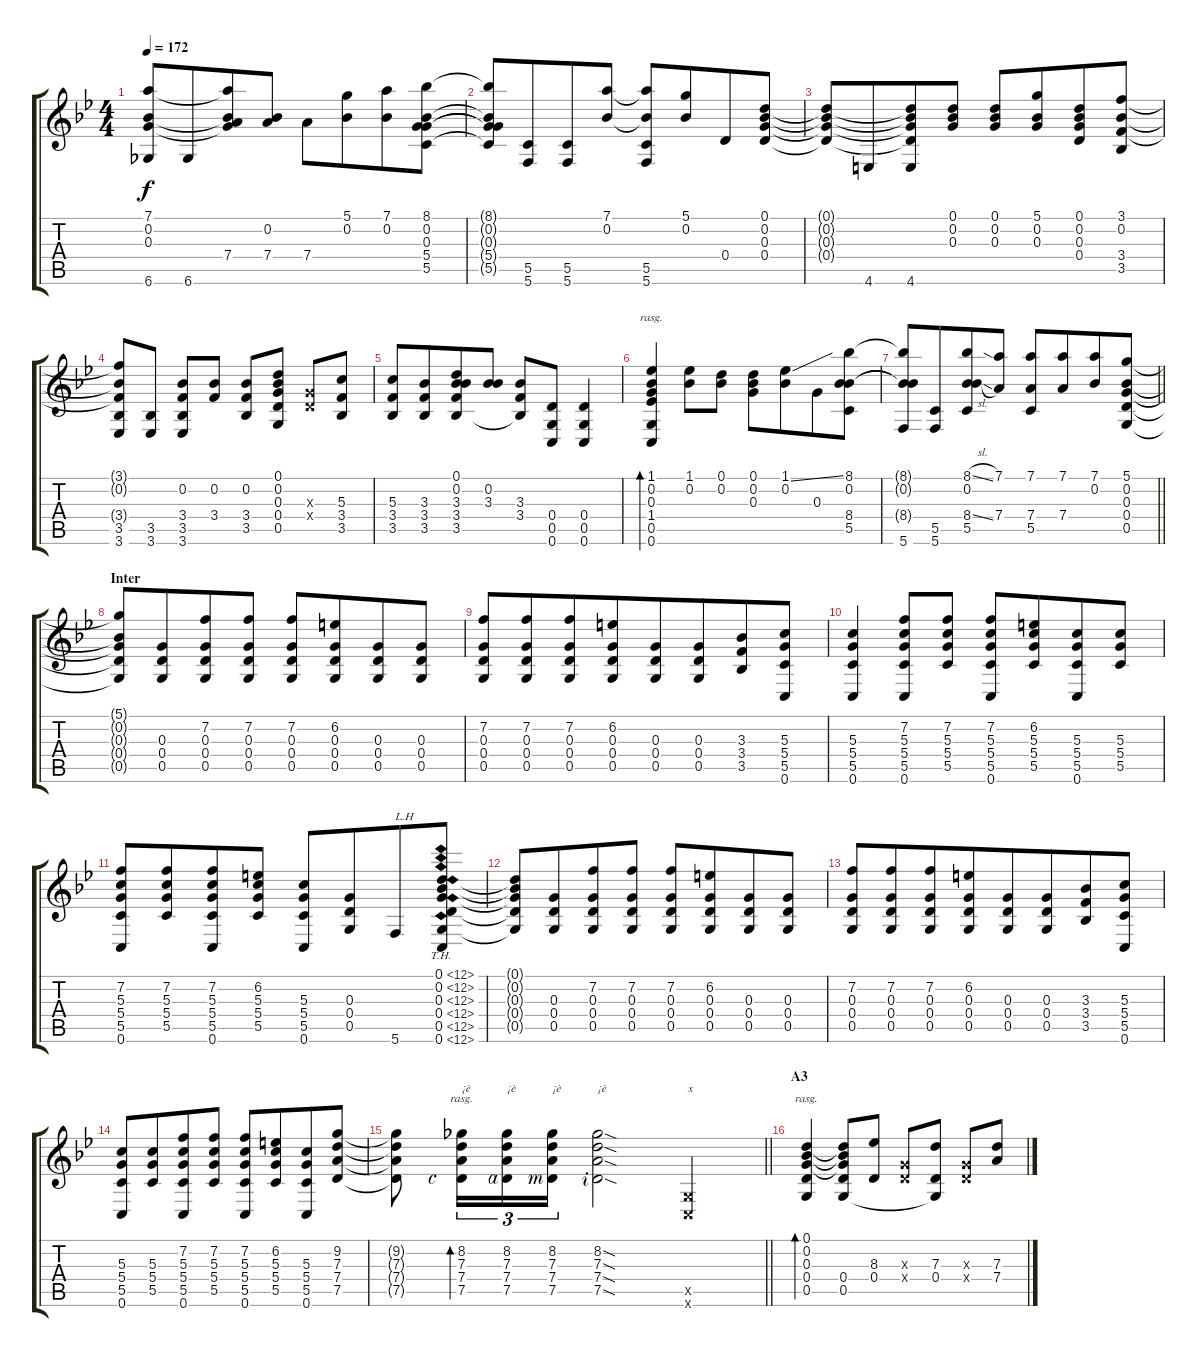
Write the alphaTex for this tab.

\track "" {instrument acousticguitarsteel}
\staff {score tabs}
\tuning (D4 Bb3 G3 D3 G2 C2) {hide}
\ts (4 4)
\tempo 172
\clef g2
\ks bb
(7.1{t} 0.2{t} 0.3{t} 6.6).8{dy f} 6.6.8{beam merge} (7.1{t} 0.2{t} 0.3{t} 7.4).8 (0.2 7.4).8 7.4.8 (5.1 0.2).8{beam merge} (7.1 0.2).8 (8.1 0.2 0.3 5.4 5.5).8 |
(8.1{t} 0.2{t} 0.3{t} 5.4{t} 5.5{t}).8 (5.5 5.6).8{beam merge} (5.5 5.6).8 (7.1 0.2).8 (7.1{t} 0.2{t} 5.5 5.6).8 (5.1 0.2).8{beam merge} 0.4.8 (0.1 0.2 0.3 0.4).8 |
(0.1{t} 0.2{t} 0.3{t} 0.4{t}).8 4.6.8{beam merge} (0.1{t} 0.2{t} 0.3{t} 0.4{t} 4.6).8 (0.1 0.2 0.3).8 (0.1 0.2 0.3).8 (5.1 0.2 0.3).8{beam merge} (0.1 0.2 0.3 0.4).8 (3.1 0.2 3.4 3.5).8 |
(3.1{t} 0.2{t} 3.4{t} 3.5 3.6).8 (3.5 3.6).8 (0.2 3.4 3.5 3.6).8 (0.2 3.4).8 (0.2 3.4 3.5).8 (0.1 0.2 0.3 0.4 0.5).8 (0.3{x} 0.4{x}).8 (5.3 3.4 3.5).8 |
(5.3 3.4 3.5).8 (3.3 3.4 3.5).8{beam merge} (0.1 0.2 3.3 3.4 3.5).8 (0.2 3.3).8 (3.3 3.4 3.5{t}).8 (0.4 0.5 0.6).8 (0.4 0.5 0.6).4 |
(1.1 0.2 0.3 1.4 0.5 0.6).4{bd 120 rasg ii} (1.1 0.2).8 (0.1 0.2).8 (0.1 0.2 0.3).8 (1.1{ss} 0.2).8{beam merge} 0.3.8 (8.1 0.2 8.4 5.5).8 |
\barLineRight lightlight
(8.1{t} 0.2{t} 8.4{t} 5.6).8 (5.5 5.6).8{beam merge} (8.1{sl} 0.2 8.4{sl} 5.5).8 (7.1 7.4).8 (7.1 7.4 5.5).8 (7.1 7.4).8{beam merge} (7.1 0.2).8 (5.1 0.2 0.3 0.4 0.5).8 |
\section ("" "Inter")
(5.1{t} 0.2{t} 0.3{t} 0.4{t} 0.5{t}).8 (0.3 0.4 0.5).8{beam merge} (7.2 0.3 0.4 0.5).8 (7.2 0.3 0.4 0.5).8{beam split} (7.2 0.3 0.4 0.5).8 (6.2 0.3 0.4 0.5).8{beam merge} (0.3 0.4 0.5).8 (0.3 0.4 0.5).8 |
(7.2 0.3 0.4 0.5).8 (7.2 0.3 0.4 0.5).8{beam merge} (7.2 0.3 0.4 0.5).8 (6.2 0.3 0.4 0.5).8{beam merge} (0.3 0.4 0.5).8 (0.3 0.4 0.5).8{beam merge} (3.3 3.4 3.5).8 (5.3 5.4 5.5 0.6).8 |
(5.3 5.4 5.5 0.6).4 (7.2 5.3 5.4 5.5 0.6).8 (7.2 5.3 5.4 5.5).8 (7.2 5.3 5.4 5.5 0.6).8 (6.2 5.3 5.4 5.5).8{beam merge} (5.3 5.4 5.5 0.6).8 (5.3 5.4 5.5).8 |
(7.2 5.3 5.4 5.5 0.6).8 (7.2 5.3 5.4 5.5).8{beam merge} (7.2 5.3 5.4 5.5 0.6).8 (6.2 5.3 5.4 5.5).8 (5.3 5.4 5.5 0.6).8 (0.3 0.4 0.5).8{beam merge} 5.6.8{txt "L.H"} (0.1{th 12} 0.2{th 12} 0.3{th 12} 0.4{th 12} 0.5{th 12} 0.6{th 12}).8 |
(0.1{t} 0.2{t} 0.3{t} 0.4{t} 0.5{t}).8 (0.3 0.4 0.5).8{beam merge} (7.2 0.3 0.4 0.5).8 (7.2 0.3 0.4 0.5).8{beam split} (7.2 0.3 0.4 0.5).8 (6.2 0.3 0.4 0.5).8{beam merge} (0.3 0.4 0.5).8 (0.3 0.4 0.5).8 |
(7.2 0.3 0.4 0.5).8 (7.2 0.3 0.4 0.5).8{beam merge} (7.2 0.3 0.4 0.5).8 (6.2 0.3 0.4 0.5).8{beam merge} (0.3 0.4 0.5).8 (0.3 0.4 0.5).8{beam merge} (3.3 3.4 3.5).8 (5.3 5.4 5.5 0.6).8 |
(5.3 5.4 5.5 0.6).8 (5.3 5.4 5.5).8{beam merge} (7.2 5.3 5.4 5.5 0.6).8 (7.2 5.3 5.4 5.5).8 (7.2 5.3 5.4 5.5 0.6).8 (6.2 5.3 5.4 5.5).8{beam merge} (5.3 5.4 5.5 0.6).8 (9.2 7.3 7.4 7.5).8 |
\barLineRight lightlight
(9.2{t} 7.3{t} 7.4{t} 7.5{t}).8 (8.2 7.3 7.4 7.5{rf 5}).16{tu (3 2) bd 120 rasg ii txt "¡è"} (8.2 7.3 7.4 7.5{rf 4}).16{tu (3 2) txt "¡è"} (8.2 7.3 7.4 7.5{rf 3}).16{tu (3 2) txt "¡è"} (8.2{sod} 7.3{sod} 7.4{sod} 7.5{sod rf 2}).2{txt "¡è"} (0.5{x} 0.6{x}).4{txt "x"} |
\section ("" "A3")
(0.1 0.2 0.3 0.4 0.5).4{bd 120 rasg ii} (0.1{t} 0.2{t} 0.3{t} 0.4 0.5).8 (8.3 0.4).8 (0.3{x} 0.4{x}).8 (7.3 0.4 0.5{t}).8 (0.3{x} 0.4{x}).8 (7.3 7.4).8
